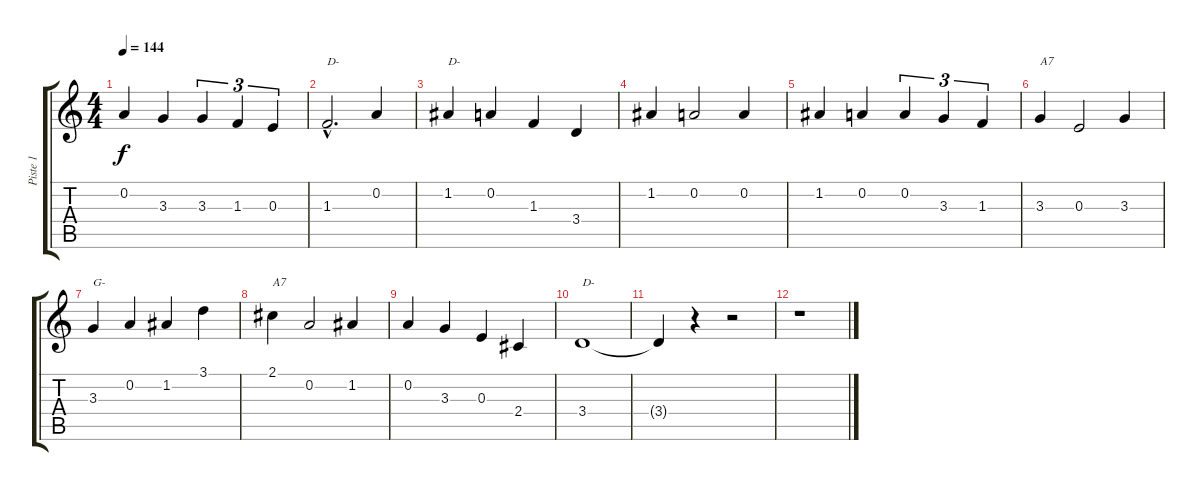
\track ("Piste 1" "Piste 1") {instrument acousticguitarnylon}
\staff {score tabs}
\tuning (B3 A3 E3 B2 A2 D2) {hide}
\ts (4 4)
\tempo 144
\clef g2
\ks c
0.2.4{dy f} 3.3.4 3.3.4{tu (3 2)} 1.3.4{tu (3 2)} 0.3.4{tu (3 2)} |
1.3{hac}.2{d txt "D-"} 0.2.4 |
1.2.4{txt "D-"} 0.2.4 1.3.4 3.4.4 |
1.2.4 0.2.2 0.2.4 |
1.2.4 0.2.4 0.2.4{tu (3 2)} 3.3.4{tu (3 2)} 1.3.4{tu (3 2)} |
3.3.4{txt "A7"} 0.3.2 3.3.4 |
3.3.4{txt "G-"} 0.2.4 1.2.4 3.1.4 |
2.1.4{txt "A7"} 0.2.2 1.2.4 |
0.2.4 3.3.4 0.3.4 2.4.4 |
3.4.1{txt "D-"} |
3.4{t}.4 r.4 r.2 |
r.1
